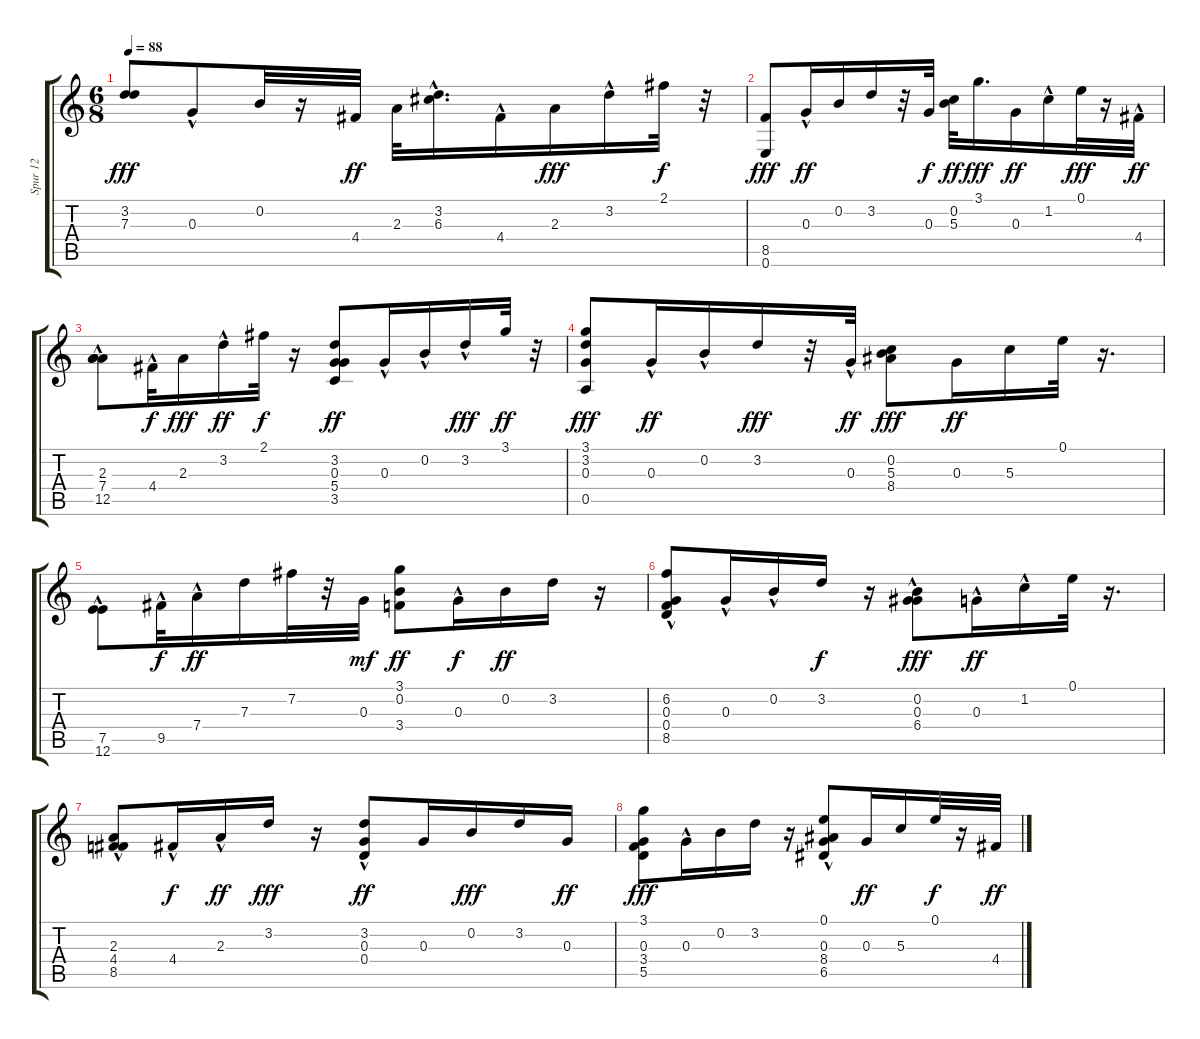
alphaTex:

\track ("Spur 12" "Spur 12") {instrument acousticguitarnylon}
\staff {score tabs}
\tuning (E4 B3 G3 D3 A2 E2) {hide}
\ts (6 8)
\tempo 88
\clef g2
\ks c
(3.2 7.3).8{dy fff} 0.3{hac}.8 0.2.32 r.16 4.4.32{dy ff} 2.3.32 (3.2 6.3{hac}).16{d} 4.4{hac}.16 2.3.16{dy fff} 3.2{hac}.16 2.1.32{dy f} r.32 |
(8.5 0.6).8{dy fff} 0.3{hac}.16{dy ff} 0.2.16 3.2.16 r.32 0.3.32{dy f} (0.2 5.3).32{dy ff} 3.1.16{d dy fff} 0.3.16{dy ff} 1.2{hac}.16 0.1.32{dy fff} r.16 4.4{hac}.32{dy ff} |
(2.3 7.4 12.5{hac}).8 4.4{hac}.32{dy f} 2.3.16{dy fff} 3.2{hac}.16{dy ff} 2.1.32{dy f} r.16 (3.2 0.3 5.4 3.5).8{dy ff} 0.3{hac}.16 0.2{hac}.16 3.2{hac}.16{dy fff} 3.1.32{dy ff} r.32 |
(3.1 3.2 0.3 0.5).8{dy fff} 0.3{hac}.16{dy ff} 0.2{hac}.16 3.2.16{dy fff} r.32 0.3{hac}.32{dy ff} (0.2 5.3 8.4).8{dy fff} 0.3.16{dy ff} 5.3.16 0.1.32 r.16{d} |
(7.5 12.6{hac}).8 9.5{hac}.32{dy f} 7.4{hac}.16{dy ff} 7.3.16 7.2.32 r.32 0.3.32{dy mf} (3.1 0.2 3.4).8{dy ff} 0.3{hac}.16{dy f} 0.2.16{dy ff} 3.2.16 r.16 |
(6.2 0.3 0.4{hac} 8.5).8 0.3{hac}.16 0.2{hac}.16 3.2.16{dy f} r.16 (0.2{hac} 0.3{hac} 6.4).8{dy fff} 0.3{hac}.16{dy ff} 1.2{hac}.16 0.1.32 r.16{d} |
(2.3{hac} 4.4 8.5{hac}).8 4.4{hac}.16{dy f} 2.3{hac}.16{dy ff} 3.2.16{dy fff} r.16 (3.2{hac} 0.3 0.4).8{dy ff} 0.3.16 0.2.16{dy fff} 3.2.16 0.3.16{dy ff} |
(3.1 0.3 3.4 5.5).8{dy fff} 0.3{hac}.16 0.2.16 3.2.16 r.16 (0.1{hac} 0.3{hac} 8.4 6.5).8 0.3.16{dy ff} 5.3.16 0.1.32{dy f} r.16 4.4.32{dy ff}
